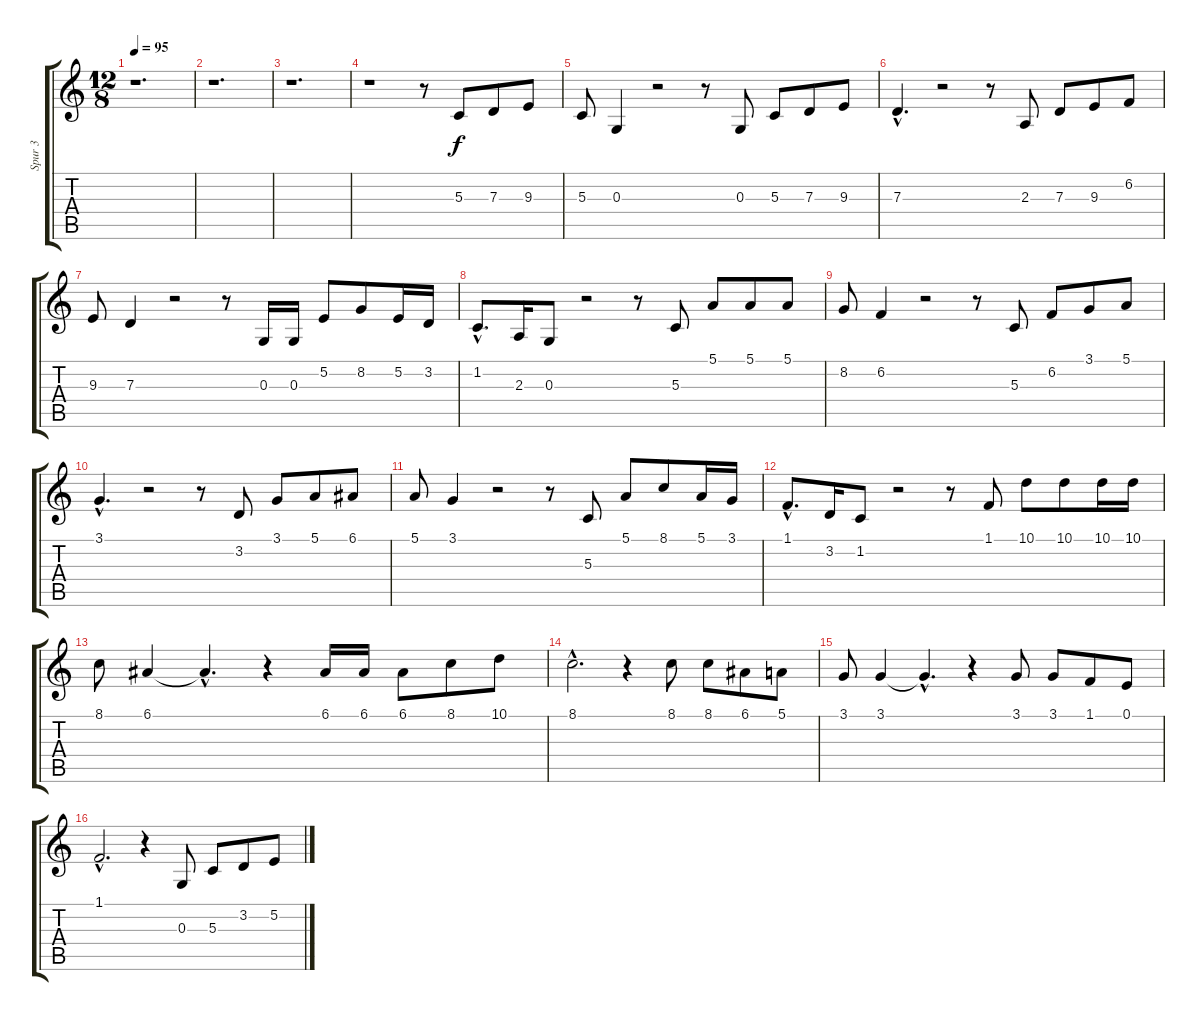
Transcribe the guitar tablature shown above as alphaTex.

\track ("Spur 3" "Spur 3") {instrument tenorsax}
\staff {score tabs}
\tuning (E4 B3 G3 D3 A2 E2) {hide}
\ts (12 8)
\tempo 95
\clef g2
\ks c
r.1{d dy f instrument tenorsax} |
r.1{d} |
r.1{d} |
r.1 r.8 5.3.8 7.3.8 9.3.8 |
5.3.8 0.3.4 r.2 r.8 0.3.8 5.3.8 7.3.8 9.3.8 |
7.3{hac}.4{d} r.2 r.8 2.3.8 7.3.8 9.3.8 6.2.8 |
9.3.8 7.3.4 r.2 r.8 0.3.16 0.3.16 5.2.8 8.2.8 5.2.16 3.2.16 |
1.2{hac}.8{d} 2.3.16 0.3.8 r.2 r.8 5.3.8 5.1.8 5.1.8 5.1.8 |
8.2.8 6.2.4 r.2 r.8 5.3.8 6.2.8 3.1.8 5.1.8 |
3.1{hac}.4{d} r.2 r.8 3.2.8 3.1.8 5.1.8 6.1.8 |
5.1.8 3.1.4 r.2 r.8 5.3.8 5.1.8 8.1.8 5.1.16 3.1.16 |
1.1{hac}.8{d} 3.2.16 1.2.8 r.2 r.8 1.1.8 10.1.8 10.1.8 10.1.16 10.1.16 |
8.1.8 6.1.4 6.1{hac t}.4{d} r.4 6.1.16 6.1.16 6.1.8 8.1.8 10.1.8 |
8.1{hac}.2{d} r.4 8.1.8 8.1.8 6.1.8 5.1.8 |
3.1.8 3.1.4 3.1{hac t}.4{d} r.4 3.1.8 3.1.8 1.1.8 0.1.8 |
1.1{hac}.2{d} r.4 0.3.8 5.3.8 3.2.8 5.2.8
